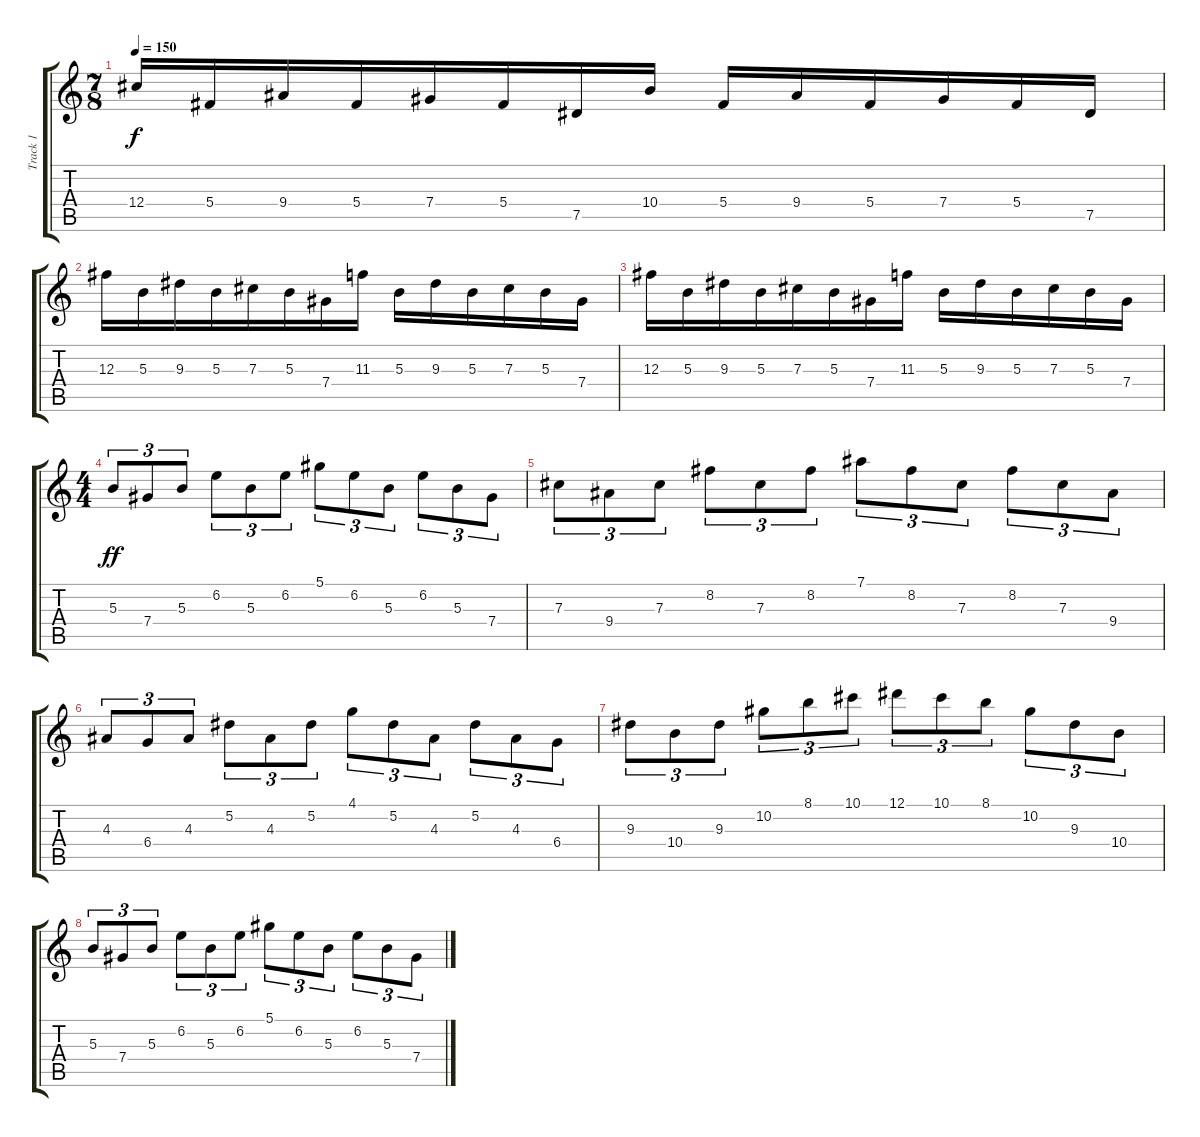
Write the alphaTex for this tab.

\track ("Track 1" "Track 1") {instrument acousticguitarsteel}
\staff {score tabs}
\tuning (Eb4 Bb3 Gb3 Db3 Ab2 Eb2) {hide}
\ts (7 8)
\tempo 150
\clef g2
\ks c
12.4.16{dy f} 5.4.16 9.4.16 5.4.16 7.4.16 5.4.16 7.5.16 10.4.16 5.4.16 9.4.16 5.4.16 7.4.16 5.4.16 7.5.16 |
12.3.16 5.3.16 9.3.16 5.3.16 7.3.16 5.3.16 7.4.16 11.3.16 5.3.16 9.3.16 5.3.16 7.3.16 5.3.16 7.4.16 |
12.3.16 5.3.16 9.3.16 5.3.16 7.3.16 5.3.16 7.4.16 11.3.16 5.3.16 9.3.16 5.3.16 7.3.16 5.3.16 7.4.16 |
\ts (4 4)
5.3.8{tu (3 2) dy ff} 7.4.8{tu (3 2)} 5.3.8{tu (3 2)} 6.2.8{tu (3 2)} 5.3.8{tu (3 2)} 6.2.8{tu (3 2)} 5.1.8{tu (3 2)} 6.2.8{tu (3 2)} 5.3.8{tu (3 2)} 6.2.8{tu (3 2)} 5.3.8{tu (3 2)} 7.4.8{tu (3 2)} |
7.3.8{tu (3 2)} 9.4.8{tu (3 2)} 7.3.8{tu (3 2)} 8.2.8{tu (3 2)} 7.3.8{tu (3 2)} 8.2.8{tu (3 2)} 7.1.8{tu (3 2)} 8.2.8{tu (3 2)} 7.3.8{tu (3 2)} 8.2.8{tu (3 2)} 7.3.8{tu (3 2)} 9.4.8{tu (3 2)} |
4.3.8{tu (3 2)} 6.4.8{tu (3 2)} 4.3.8{tu (3 2)} 5.2.8{tu (3 2)} 4.3.8{tu (3 2)} 5.2.8{tu (3 2)} 4.1.8{tu (3 2)} 5.2.8{tu (3 2)} 4.3.8{tu (3 2)} 5.2.8{tu (3 2)} 4.3.8{tu (3 2)} 6.4.8{tu (3 2)} |
9.3.8{tu (3 2)} 10.4.8{tu (3 2)} 9.3.8{tu (3 2)} 10.2.8{tu (3 2)} 8.1.8{tu (3 2)} 10.1.8{tu (3 2)} 12.1.8{tu (3 2)} 10.1.8{tu (3 2)} 8.1.8{tu (3 2)} 10.2.8{tu (3 2)} 9.3.8{tu (3 2)} 10.4.8{tu (3 2)} |
5.3.8{tu (3 2)} 7.4.8{tu (3 2)} 5.3.8{tu (3 2)} 6.2.8{tu (3 2)} 5.3.8{tu (3 2)} 6.2.8{tu (3 2)} 5.1.8{tu (3 2)} 6.2.8{tu (3 2)} 5.3.8{tu (3 2)} 6.2.8{tu (3 2)} 5.3.8{tu (3 2)} 7.4.8{tu (3 2)}
